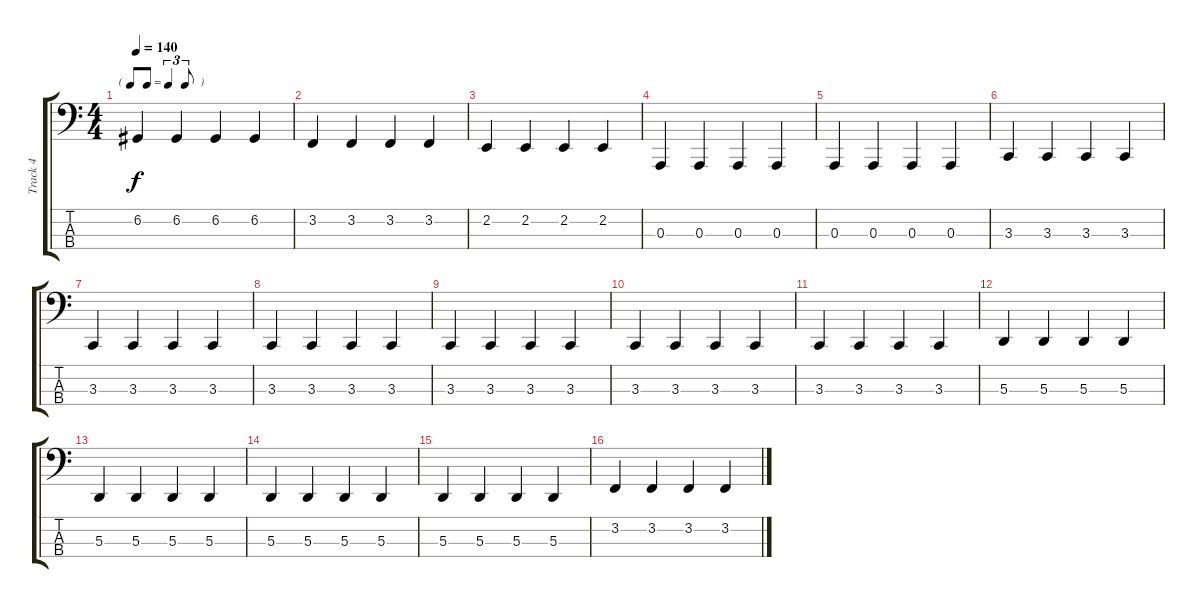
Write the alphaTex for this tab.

\track ("Track 4" "Track 4") {instrument electricpiano2}
\staff {score tabs}
\tuning (G2 D2 A1 E1) {hide}
\ts (4 4)
\tf triplet8th
\tempo 140
\clef f4
\ks c
6.2.4{dy f} 6.2.4 6.2.4 6.2.4 |
3.2.4 3.2.4 3.2.4 3.2.4 |
2.2.4 2.2.4 2.2.4 2.2.4 |
0.3.4 0.3.4 0.3.4 0.3.4 |
0.3.4 0.3.4 0.3.4 0.3.4 |
3.3.4 3.3.4 3.3.4 3.3.4 |
3.3.4 3.3.4 3.3.4 3.3.4 |
3.3.4 3.3.4 3.3.4 3.3.4 |
3.3.4 3.3.4 3.3.4 3.3.4 |
3.3.4 3.3.4 3.3.4 3.3.4 |
3.3.4 3.3.4 3.3.4 3.3.4 |
5.3.4 5.3.4 5.3.4 5.3.4 |
5.3.4 5.3.4 5.3.4 5.3.4 |
5.3.4 5.3.4 5.3.4 5.3.4 |
5.3.4 5.3.4 5.3.4 5.3.4 |
3.2.4 3.2.4 3.2.4 3.2.4
